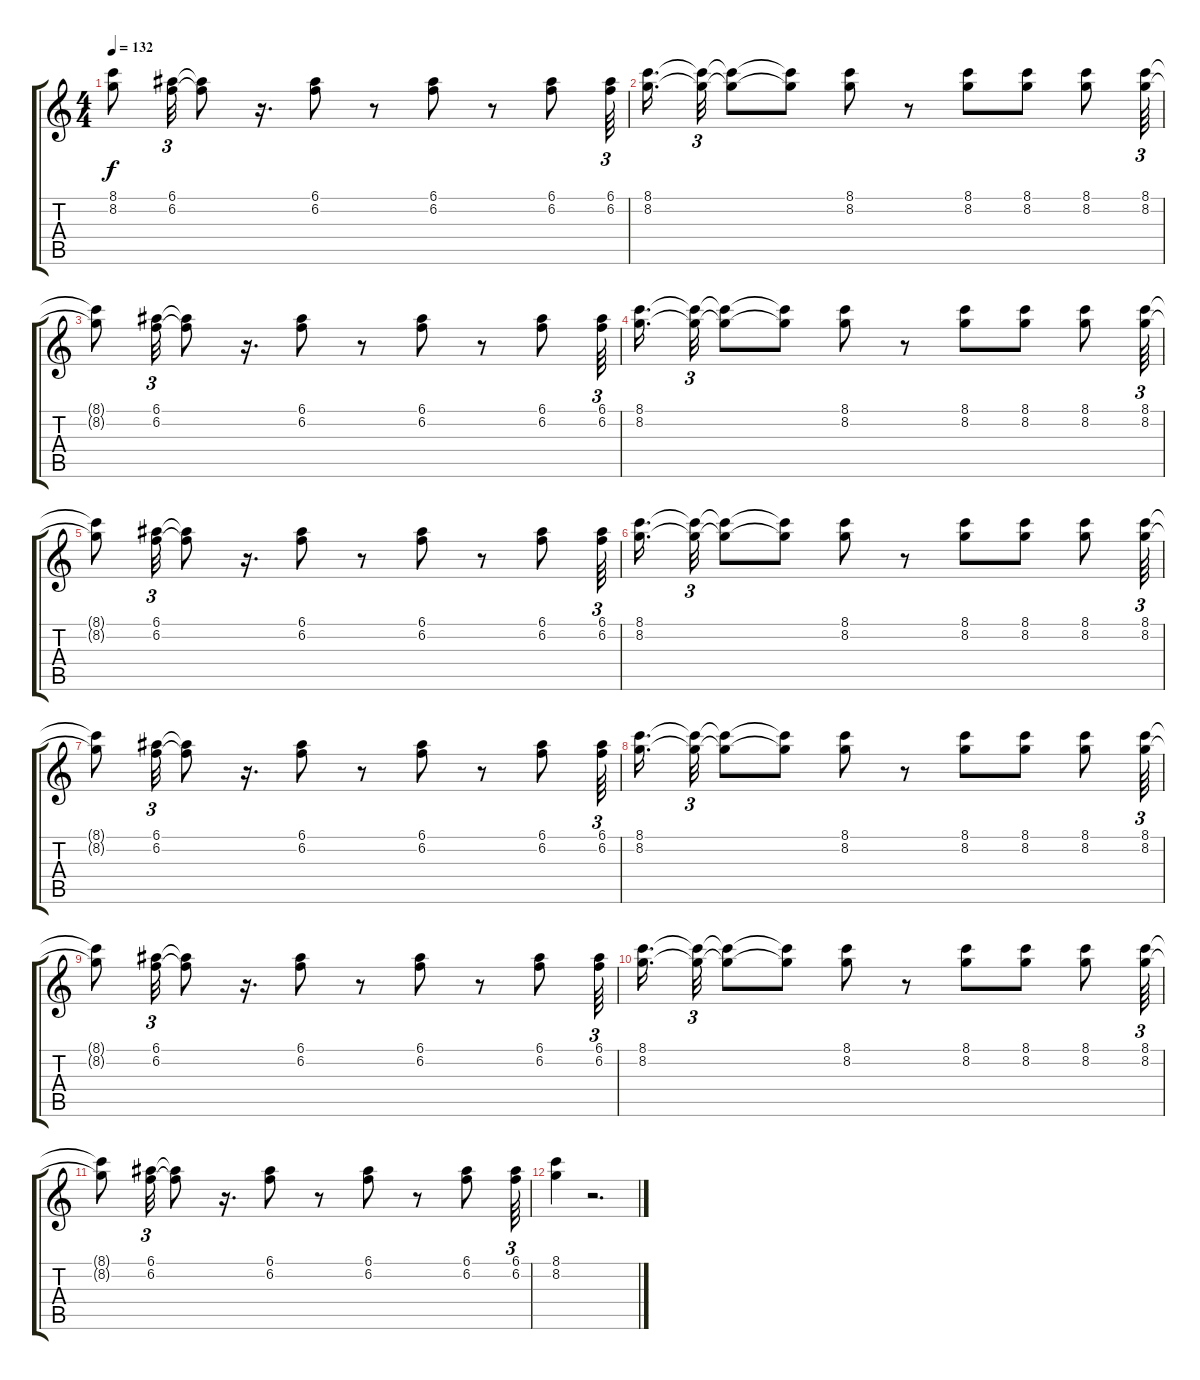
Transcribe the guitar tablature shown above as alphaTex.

\track "" {instrument distortionguitar}
\staff {score tabs}
\tuning (E4 B3 G3 D3 A2 E2) {hide}
\ts (4 4)
\tempo 132
\clef g2
\ks c
(8.1{t} 8.2{t}).8{dy f} (6.1 6.2).32{tu (3 2)} (6.1{t} 6.2{t}).8 r.16{d} (6.1 6.2).8 r.8 (6.1 6.2).8 r.8 (6.1 6.2).8 (6.1 6.2).64{tu (3 2)} |
(8.1 8.2).16{d beam splitsecondary} (8.1{t} 8.2{t}).32{tu (3 2)} (8.1{t} 8.2{t}).8 (8.1{t} 8.2{t}).8 (8.1 8.2).8 r.8 (8.1 8.2).8 (8.1 8.2).8 (8.1 8.2).8 (8.1 8.2).64{tu (3 2)} |
(8.1{t} 8.2{t}).8 (6.1 6.2).32{tu (3 2)} (6.1{t} 6.2{t}).8 r.16{d} (6.1 6.2).8 r.8 (6.1 6.2).8 r.8 (6.1 6.2).8 (6.1 6.2).64{tu (3 2)} |
(8.1 8.2).16{d beam splitsecondary} (8.1{t} 8.2{t}).32{tu (3 2)} (8.1{t} 8.2{t}).8 (8.1{t} 8.2{t}).8 (8.1 8.2).8 r.8 (8.1 8.2).8 (8.1 8.2).8 (8.1 8.2).8 (8.1 8.2).64{tu (3 2)} |
(8.1{t} 8.2{t}).8 (6.1 6.2).32{tu (3 2)} (6.1{t} 6.2{t}).8 r.16{d} (6.1 6.2).8 r.8 (6.1 6.2).8 r.8 (6.1 6.2).8 (6.1 6.2).64{tu (3 2)} |
(8.1 8.2).16{d beam splitsecondary} (8.1{t} 8.2{t}).32{tu (3 2)} (8.1{t} 8.2{t}).8 (8.1{t} 8.2{t}).8 (8.1 8.2).8 r.8 (8.1 8.2).8 (8.1 8.2).8 (8.1 8.2).8 (8.1 8.2).64{tu (3 2)} |
(8.1{t} 8.2{t}).8 (6.1 6.2).32{tu (3 2)} (6.1{t} 6.2{t}).8 r.16{d} (6.1 6.2).8 r.8 (6.1 6.2).8 r.8 (6.1 6.2).8 (6.1 6.2).64{tu (3 2)} |
(8.1 8.2).16{d beam splitsecondary} (8.1{t} 8.2{t}).32{tu (3 2)} (8.1{t} 8.2{t}).8 (8.1{t} 8.2{t}).8 (8.1 8.2).8 r.8 (8.1 8.2).8 (8.1 8.2).8 (8.1 8.2).8 (8.1 8.2).64{tu (3 2)} |
(8.1{t} 8.2{t}).8 (6.1 6.2).32{tu (3 2)} (6.1{t} 6.2{t}).8 r.16{d} (6.1 6.2).8 r.8 (6.1 6.2).8 r.8 (6.1 6.2).8 (6.1 6.2).64{tu (3 2)} |
(8.1 8.2).16{d beam splitsecondary} (8.1{t} 8.2{t}).32{tu (3 2)} (8.1{t} 8.2{t}).8 (8.1{t} 8.2{t}).8 (8.1 8.2).8 r.8 (8.1 8.2).8 (8.1 8.2).8 (8.1 8.2).8 (8.1 8.2).64{tu (3 2)} |
(8.1{t} 8.2{t}).8 (6.1 6.2).32{tu (3 2)} (6.1{t} 6.2{t}).8 r.16{d} (6.1 6.2).8 r.8 (6.1 6.2).8 r.8 (6.1 6.2).8 (6.1 6.2).64{tu (3 2)} |
(8.1 8.2).4 r.2{d}
